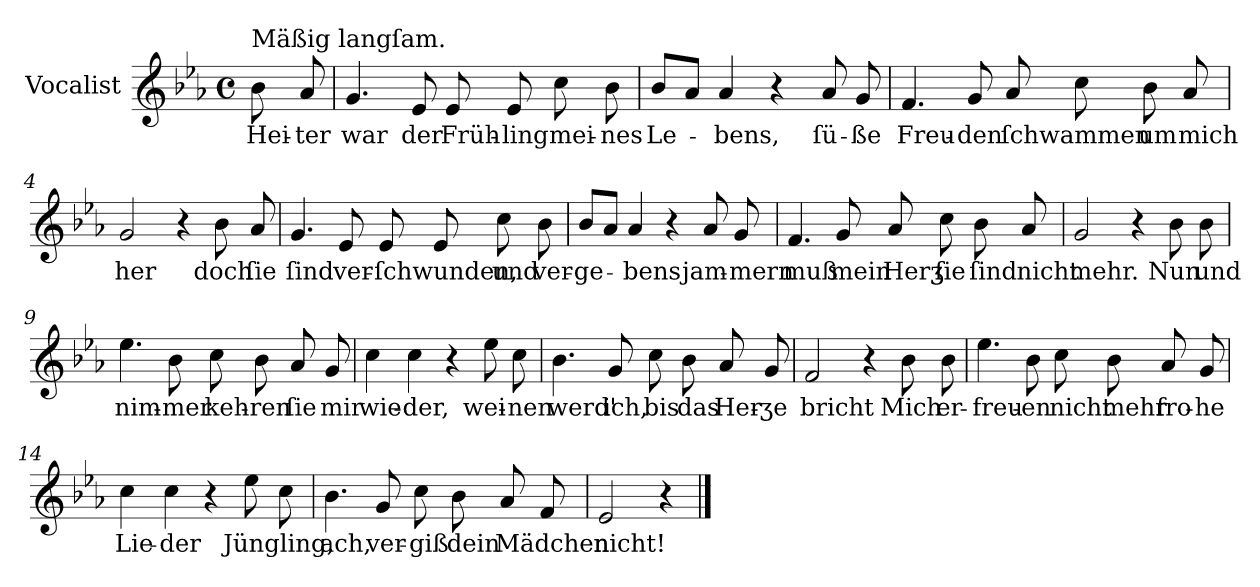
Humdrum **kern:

**kern	**text
*part1	*part1
*staff1	*staff1
*I"Vocalist	*
*clefG2	*
*k[b-e-a-]	*
*E-:	*
*M4/4	*
*met(c)	*
=	=
!LO:TX:a:t=Mäßig langſam.	!
8b-	Hei-
8a-	-ter
=1	=1
4.g	war
8e-	der
8e-	Früh-
8e-	-ling
8cc	mei-
8b-	-nes
=2	=2
8b-L	Le-
8a-J	.
4a-	-bens,
4r	.
8a-	ſü-
8g	-ße
=3	=3
4.f	Freu-
8g	-den
8a-	ſchwammen
8cc	.
8b-	um
8a-	mich
=4	=4
2g	her
4r	.
8b-	doch
8a-	ſie
=5	=5
4.g	ſind
8e-	ver-
8e-	-ſchwunden,
8e-	.
8cc	und
8b-	ver-
=6	=6
8b-L	-ge-
8a-J	.
4a-	-bens
4r	.
8a-	jam-
8g	-mern
=7	=7
4.f	muß
8g	mein
8a-	Herʒ
8cc	ſie
8b-	ſind
8a-	nicht
=8	=8
2g	mehr.
4r	.
8b-	Nun
8b-	und
=9	=9
4.ee-	nim-
8b-	-mer
8cc	keh-
8b-	-ren
8a-	ſie
8g	mir
=10	=10
4cc	wie-
4cc	-der,
4r	.
8ee-	wei-
8cc	-nen
=11	=11
4.b-	werd'
8g	ich,
8cc	bis
8b-	das
8a-	Her-
8g	-ʒe
=12	=12
2f	bricht
4r	.
8b-	Mich
8b-	er-
=13	=13
4.ee-	-freu-
8b-	-en
8cc	nicht
8b-	mehr
8a-	fro-
8g	-he
=14	=14
4cc	Lie-
4cc	-der
4r	.
8ee-	Jüngling,
8cc	.
=15	=15
4.b-	ach,
8g	ver-
8cc	-giß
8b-	dein
8a-	Mädchen
8f	.
=16	=16
2e-	nicht!
4r	.
==	==
*-	*-
